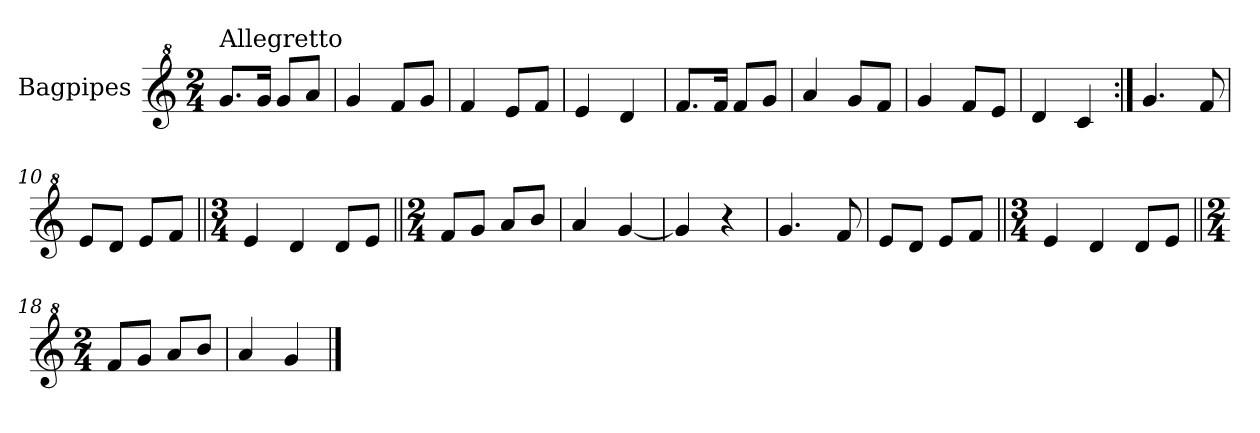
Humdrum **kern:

**kern
*part1
*staff1
*I"Bagpipes
*I'Bag
*clefG^2
*k[]
*C:
*M2/4
=1
!LO:TX:a:t=Allegretto
8.gg/L
16gg/Jk
8gg/L
8aa/J
=2
4gg/
8ff/L
8gg/J
=3
4ff/
8ee/L
8ff/J
=4
4ee/
4dd/
=5
8.ff/L
16ff/Jk
8ff/L
8gg/J
=6
4aa/
8gg/L
8ff/J
=7
4gg/
8ff/L
8ee/J
=8
4dd/
4cc/
=9:|!
4.gg/
8ff/
=10
8ee/L
8dd/J
8ee/L
8ff/J
=11||
*M3/4
4ee/
4dd/
8dd/L
8ee/J
!!LO:LB:g=z
=12||
*M2/4
8ff/L
8gg/J
8aa/L
8bb/J
=13
4aa/
[4gg/
=14
4gg/]
4r
=15
4.gg/
8ff/
=16
8ee/L
8dd/J
8ee/L
8ff/J
=17||
*M3/4
4ee/
4dd/
8dd/L
8ee/J
=18||
*M2/4
8ff/L
8gg/J
8aa/L
8bb/J
=19
4aa/
4gg/
==
*-
